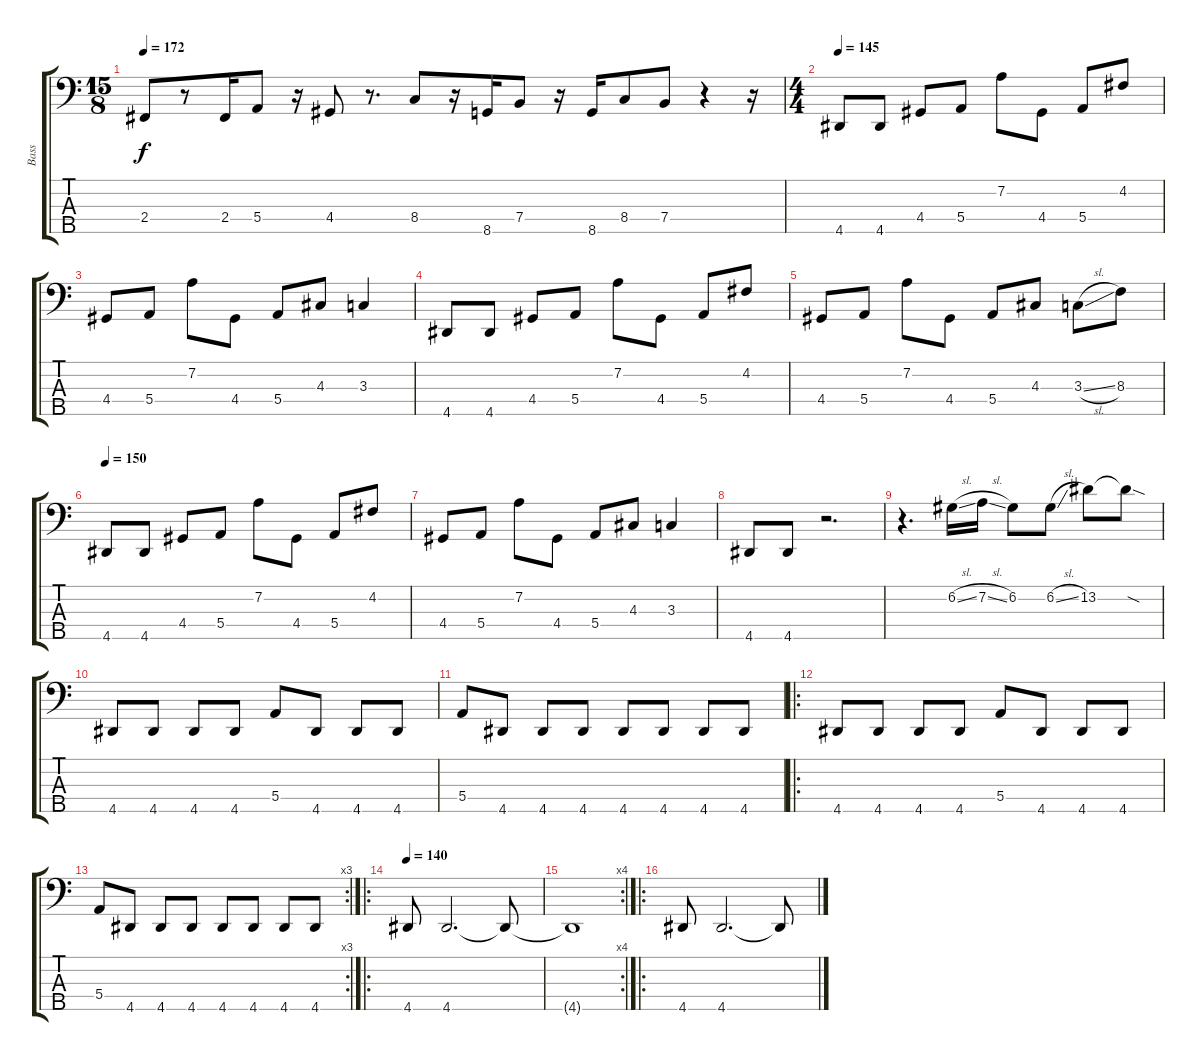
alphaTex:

\track ("Bass" "Bass") {instrument fretlessbass}
\staff {score tabs}
\tuning (G2 D2 A1 E1 B0) {hide}
\ts (15 8)
\tempo 172
\clef f4
\ks c
2.4.8{dy f} r.8 2.4.16 5.4.8 r.16 4.4.8 r.8{d} 8.4.8 r.16 8.5.16 7.4.8 r.16 8.5.16 8.4.8 7.4.8 r.4 r.16 |
\ts (4 4)
\tempo 145
4.5.8 4.5.8 4.4.8 5.4.8 7.2.8 4.4.8 5.4.8 4.2.8 |
4.4.8 5.4.8 7.2.8 4.4.8 5.4.8 4.3.8 3.3.4 |
4.5.8 4.5.8 4.4.8 5.4.8 7.2.8 4.4.8 5.4.8 4.2.8 |
4.4.8 5.4.8 7.2.8 4.4.8 5.4.8 4.3.8 3.3{sl}.8 8.3.8 |
\tempo 150
4.5.8 4.5.8 4.4.8 5.4.8 7.2.8 4.4.8 5.4.8 4.2.8 |
4.4.8 5.4.8 7.2.8 4.4.8 5.4.8 4.3.8 3.3.4 |
4.5.8{instrument slapbass2} 4.5.8 r.2{d} |
r.4{d} 6.2{sl}.16{instrument fretlessbass} 7.2{sl}.16 6.2.8 6.2{sl}.8 13.2.8 13.2{sod t}.8 |
4.5.8 4.5.8 4.5.8 4.5.8 5.4.8 4.5.8 4.5.8 4.5.8 |
5.4.8 4.5.8 4.5.8 4.5.8 4.5.8 4.5.8 4.5.8 4.5.8 |
\ro
4.5.8 4.5.8 4.5.8 4.5.8 5.4.8 4.5.8 4.5.8 4.5.8 |
\rc 3
5.4.8 4.5.8 4.5.8 4.5.8 4.5.8 4.5.8 4.5.8 4.5.8 |
\ro
\tempo 140
4.5.8{instrument slapbass2} 4.5.2{d} 4.5{t}.8 |
\rc 4
4.5{t}.1 |
\ro
4.5.8 4.5.2{d} 4.5{t}.8
